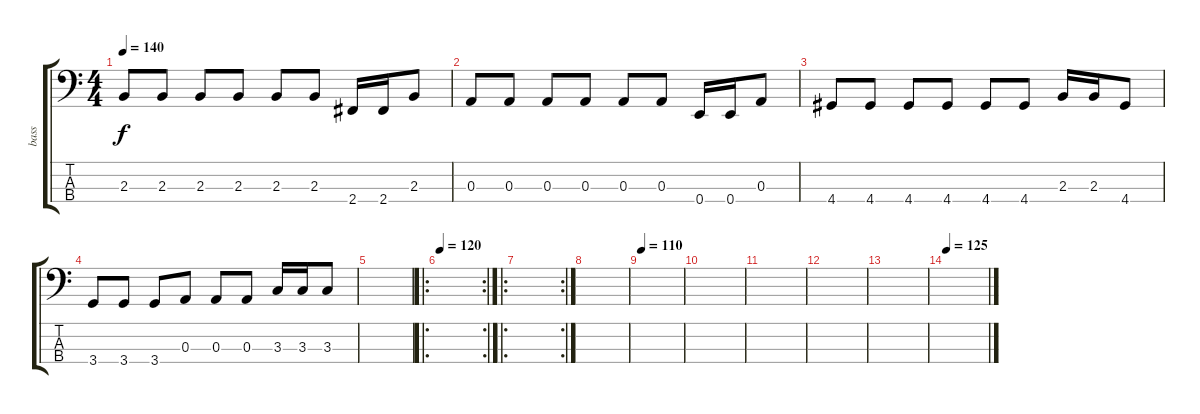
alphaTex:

\track ("bass" "bass") {instrument electricbassfinger}
\staff {score tabs}
\tuning (G2 D2 A1 E1) {hide}
\ts (4 4)
\tempo 140
\clef f4
\ks c
2.3.8{dy f} 2.3.8 2.3.8 2.3.8 2.3.8 2.3.8 2.4.16 2.4.16 2.3.8 |
0.3.8 0.3.8 0.3.8 0.3.8 0.3.8 0.3.8 0.4.16 0.4.16 0.3.8 |
4.4.8 4.4.8 4.4.8 4.4.8 4.4.8 4.4.8 2.3.16 2.3.16 4.4.8 |
3.4.8 3.4.8 3.4.8 0.3.8 0.3.8 0.3.8 3.3.16 3.3.16 3.3.8 |
|
\ro
\rc 2
\tempo 120
|
\ro
\rc 2
|
|
\tempo 110
|
|
|
|
|
\tempo 125
